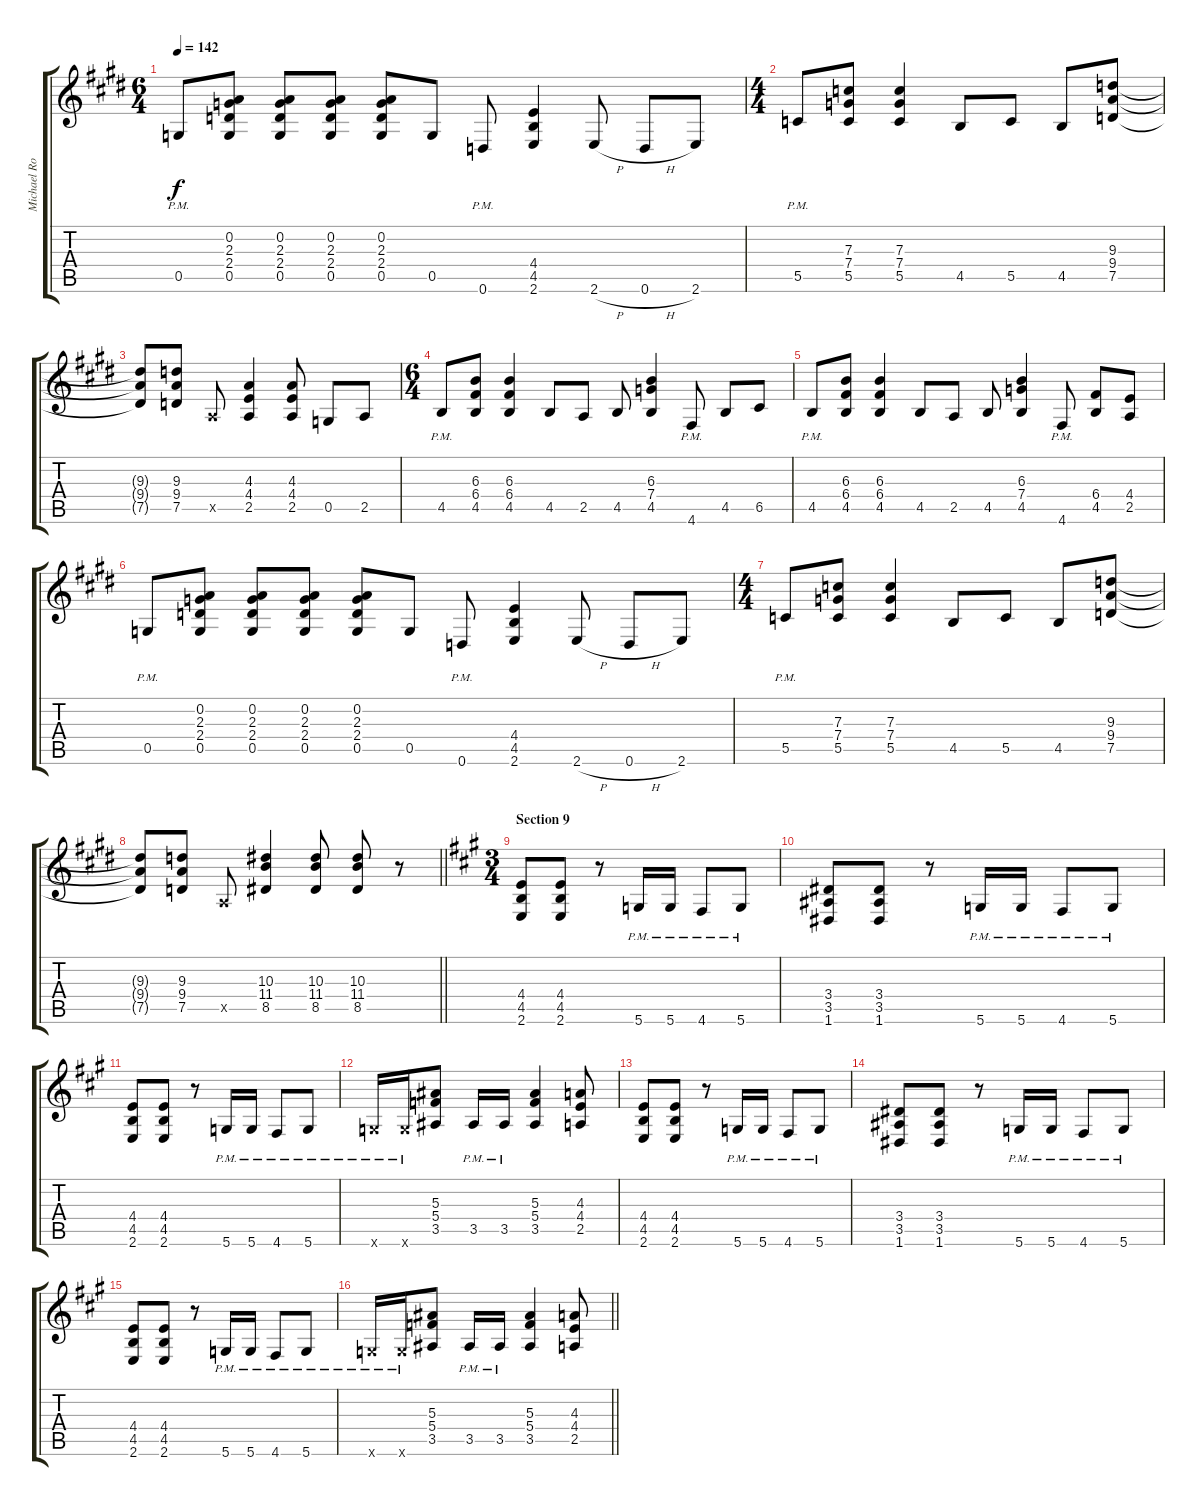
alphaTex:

\track ("Michael Romeo (guitar)" "Michael Ro") {instrument distortionguitar}
\staff {score tabs}
\tuning (D4 A3 F3 C3 G2 D2) {hide}
\ts (6 4)
\tempo 142
\clef g2
\ks c#minor
0.5{pm}.8{dy f} (0.2 2.3 2.4 0.5).8 (0.2 2.3 2.4 0.5).8 (0.2 2.3 2.4 0.5).8 (0.2 2.3 2.4 0.5).8 0.5.8 0.6{pm}.8 (4.4 4.5 2.6).4 2.6{h}.8 0.6{h}.8 2.6.8 |
\ts (4 4)
5.5{pm}.8 (7.3 7.4 5.5).8 (7.3 7.4 5.5).4 4.5.8 5.5.8 4.5.8 (9.3 9.4 7.5).8 |
(9.3{t} 9.4{t} 7.5{t}).8 (9.3 9.4 7.5).8 2.5{x}.8 (4.3 4.4 2.5).4 (4.3 4.4 2.5).8 0.5.8 2.5.8 |
\ts (6 4)
4.5{pm}.8 (6.3 6.4 4.5).8 (6.3 6.4 4.5).4 4.5.8 2.5.8 4.5.8 (6.3 7.4 4.5).4 4.6{pm}.8 4.5.8 6.5.8 |
4.5{pm}.8 (6.3 6.4 4.5).8 (6.3 6.4 4.5).4 4.5.8 2.5.8 4.5.8 (6.3 7.4 4.5).4 4.6{pm}.8 (6.4 4.5).8 (4.4 2.5).8 |
0.5{pm}.8 (0.2 2.3 2.4 0.5).8 (0.2 2.3 2.4 0.5).8 (0.2 2.3 2.4 0.5).8 (0.2 2.3 2.4 0.5).8 0.5.8 0.6{pm}.8 (4.4 4.5 2.6).4 2.6{h}.8 0.6{h}.8 2.6.8 |
\ts (4 4)
5.5{pm}.8 (7.3 7.4 5.5).8 (7.3 7.4 5.5).4 4.5.8 5.5.8 4.5.8 (9.3 9.4 7.5).8 |
\barLineRight lightlight
(9.3{t} 9.4{t} 7.5{t}).8 (9.3 9.4 7.5).8 2.5{x}.8 (10.3 11.4 8.5).4 (10.3 11.4 8.5).8 (10.3 11.4 8.5).8 r.8 |
\ts (3 4)
\section ("" "Section 9")
\ks f#minor
(4.4 4.5 2.6).8 (4.4 4.5 2.6).8 r.8 5.6{pm}.16 5.6{pm}.16 4.6{pm}.8 5.6{pm}.8 |
(3.4 3.5 1.6).8 (3.4 3.5 1.6).8 r.8 5.6{pm}.16 5.6{pm}.16 4.6{pm}.8 5.6{pm}.8 |
(4.4 4.5 2.6).8 (4.4 4.5 2.6).8 r.8 5.6{pm}.16 5.6{pm}.16 4.6{pm}.8 5.6{pm}.8 |
5.6{pm x}.16 5.6{pm x}.16 (5.3 5.4 3.5).8 3.5{pm}.16 3.5{pm}.16 (5.3 5.4 3.5).4 (4.3 4.4 2.5).8 |
(4.4 4.5 2.6).8 (4.4 4.5 2.6).8 r.8 5.6{pm}.16 5.6{pm}.16 4.6{pm}.8 5.6{pm}.8 |
(3.4 3.5 1.6).8 (3.4 3.5 1.6).8 r.8 5.6{pm}.16 5.6{pm}.16 4.6{pm}.8 5.6{pm}.8 |
(4.4 4.5 2.6).8 (4.4 4.5 2.6).8 r.8 5.6{pm}.16 5.6{pm}.16 4.6{pm}.8 5.6{pm}.8 |
\barLineRight lightlight
5.6{pm x}.16 5.6{pm x}.16 (5.3 5.4 3.5).8 3.5{pm}.16 3.5{pm}.16 (5.3 5.4 3.5).4 (4.3 4.4 2.5).8
